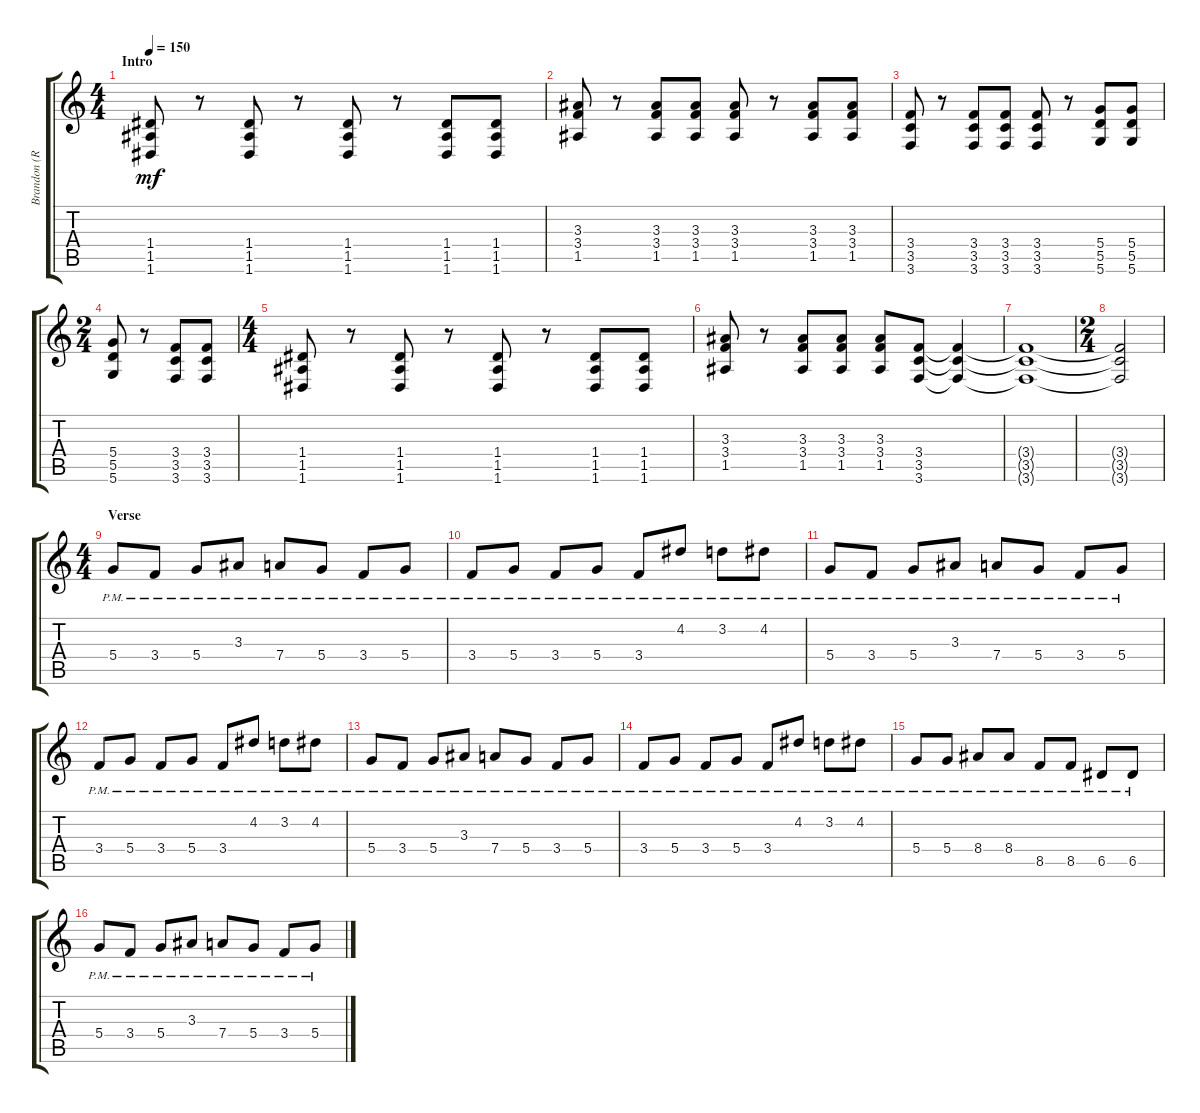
\track ("Brandon (Rhythm)" "Brandon (R") {instrument distortionguitar}
\staff {score tabs}
\tuning (E4 B3 G3 D3 A2 D2) {hide}
\ts (4 4)
\section ("" "Intro")
\tempo 150
\clef g2
\ks c
(1.4 1.5 1.6).8{dy mf instrument distortionguitar} r.8 (1.4 1.5 1.6).8 r.8 (1.4 1.5 1.6).8 r.8 (1.4 1.5 1.6).8 (1.4 1.5 1.6).8 |
(3.3 3.4 1.5).8 r.8 (3.3 3.4 1.5).8 (3.3 3.4 1.5).8 (3.3 3.4 1.5).8 r.8 (3.3 3.4 1.5).8 (3.3 3.4 1.5).8 |
(3.4 3.5 3.6).8 r.8 (3.4 3.5 3.6).8 (3.4 3.5 3.6).8 (3.4 3.5 3.6).8 r.8 (5.4 5.5 5.6).8 (5.4 5.5 5.6).8 |
\ts (2 4)
(5.4 5.5 5.6).8 r.8 (3.4 3.5 3.6).8 (3.4 3.5 3.6).8 |
\ts (4 4)
(1.4 1.5 1.6).8 r.8 (1.4 1.5 1.6).8 r.8 (1.4 1.5 1.6).8 r.8 (1.4 1.5 1.6).8 (1.4 1.5 1.6).8 |
(3.3 3.4 1.5).8 r.8 (3.3 3.4 1.5).8 (3.3 3.4 1.5).8 (3.3 3.4 1.5).8 (3.4 3.5 3.6).8 (3.4{t} 3.5{t} 3.6{t}).4 |
(3.4{t} 3.5{t} 3.6{t}).1 |
\ts (2 4)
(3.4{t} 3.5{t} 3.6{t}).2 |
\ts (4 4)
\section ("" "Verse")
5.4{pm}.8 3.4{pm}.8 5.4{pm}.8 3.3{pm}.8 7.4{pm}.8 5.4{pm}.8 3.4{pm}.8 5.4{pm}.8 |
3.4{pm}.8 5.4{pm}.8 3.4{pm}.8 5.4{pm}.8 3.4{pm}.8 4.2{pm}.8 3.2{pm}.8 4.2{pm}.8 |
5.4{pm}.8 3.4{pm}.8 5.4{pm}.8 3.3{pm}.8 7.4{pm}.8 5.4{pm}.8 3.4{pm}.8 5.4{pm}.8 |
3.4{pm}.8 5.4{pm}.8 3.4{pm}.8 5.4{pm}.8 3.4{pm}.8 4.2{pm}.8 3.2{pm}.8 4.2{pm}.8 |
5.4{pm}.8 3.4{pm}.8 5.4{pm}.8 3.3{pm}.8 7.4{pm}.8 5.4{pm}.8 3.4{pm}.8 5.4{pm}.8 |
3.4{pm}.8 5.4{pm}.8 3.4{pm}.8 5.4{pm}.8 3.4{pm}.8 4.2{pm}.8 3.2{pm}.8 4.2{pm}.8 |
5.4{pm}.8 5.4{pm}.8 8.4{pm}.8 8.4{pm}.8 8.5{pm}.8 8.5{pm}.8 6.5{pm}.8 6.5{pm}.8 |
5.4{pm}.8 3.4{pm}.8 5.4{pm}.8 3.3{pm}.8 7.4{pm}.8 5.4{pm}.8 3.4{pm}.8 5.4{pm}.8
